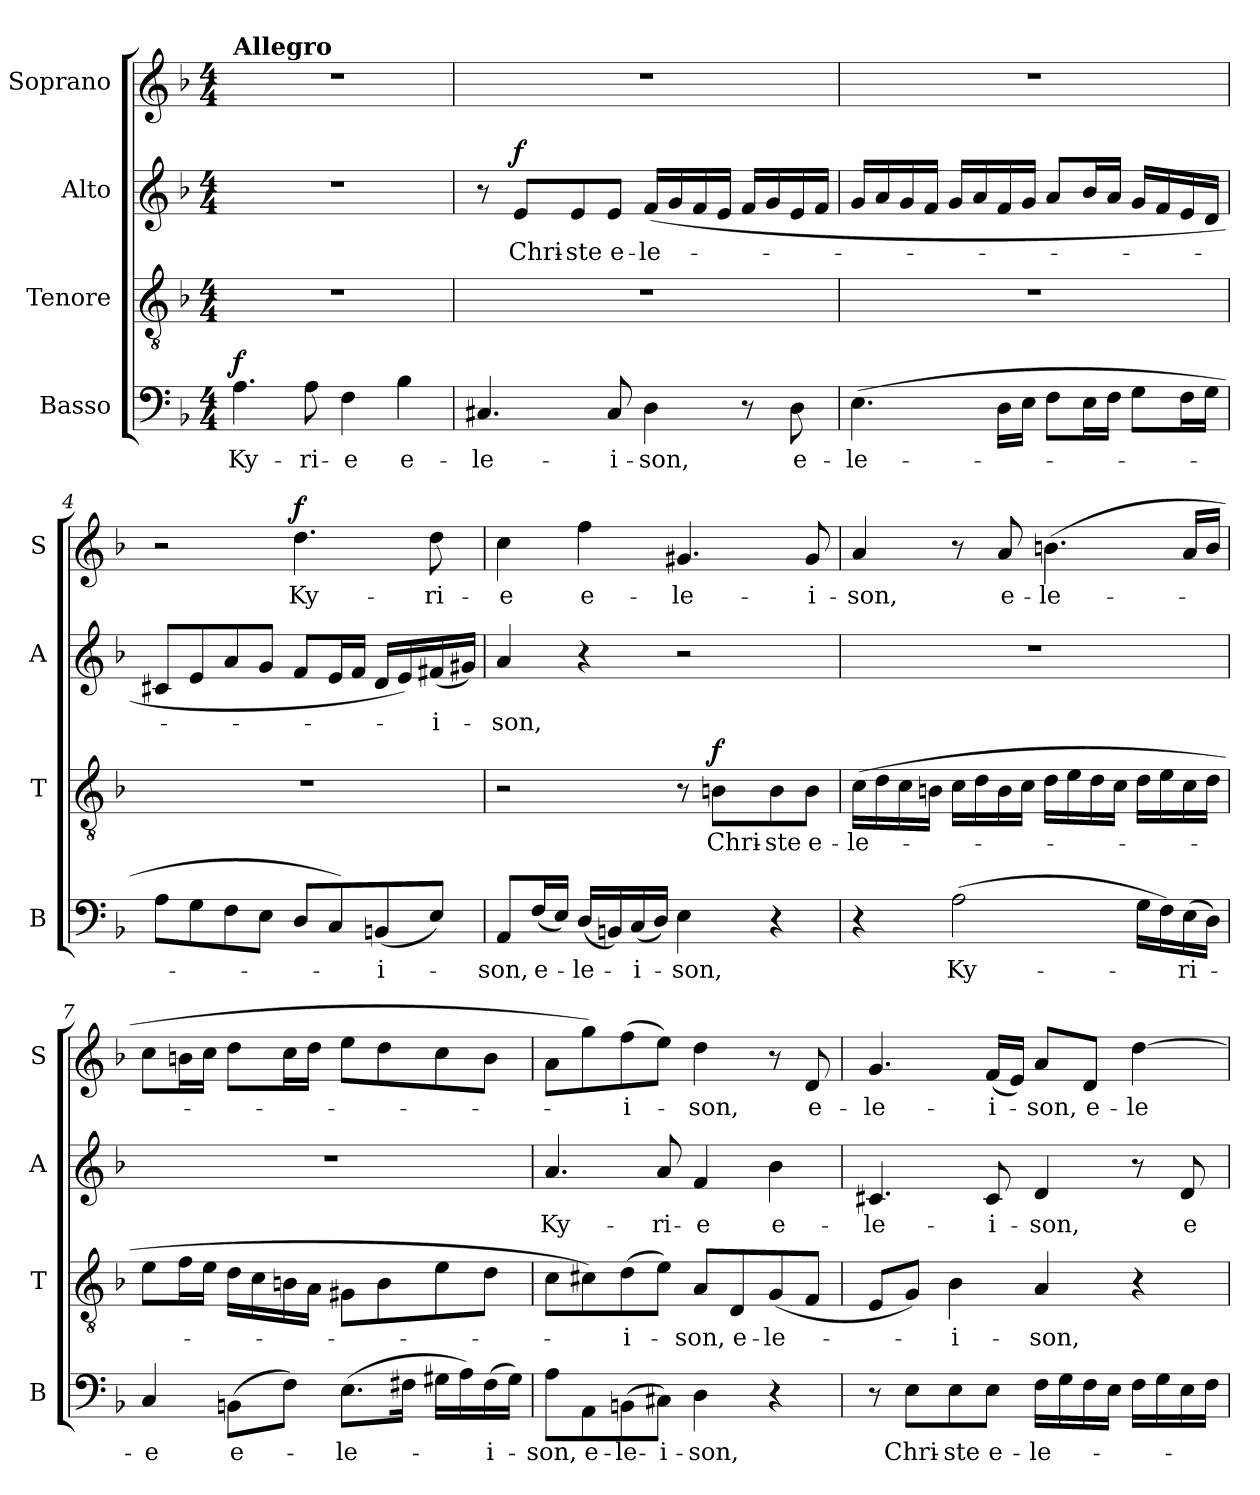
**kern	**text	**dynam	**kern	**text	**dynam	**kern	**text	**dynam	**kern	**text	**dynam
*part4	*part4	*part4	*part3	*part3	*part3	*part2	*part2	*part2	*part1	*part1	*part1
*staff4	*staff4	*staff4	*staff3	*staff3	*staff3	*staff2	*staff2	*staff2	*staff1	*staff1	*staff1
*I"Basso	*	*	*I"Tenore	*	*	*I"Alto	*	*	*I"Soprano	*	*
*I'B	*	*	*I'T	*	*	*I'A	*	*	*I'S	*	*
*clefF4	*	*	*clefGv2	*	*	*clefG2	*	*	*clefG2	*	*
*k[b-]	*	*	*k[b-]	*	*	*k[b-]	*	*	*k[b-]	*	*
*d:	*	*	*d:	*	*	*d:	*	*	*d:	*	*
*M4/4	*	*	*M4/4	*	*	*M4/4	*	*	*M4/4	*	*
=1	=1	=1	=1	=1	=1	=1	=1	=1	=1	=1	=1
!	!	!	!	!	!	!	!	!	!LO:TX:a:B:t=Allegro	!	!
!	!LO:LY:b	!LO:DY:a	!	!	!	!	!	!	!	!	!
4.A\	Ky-	f	1r	.	.	1r	.	.	1r	.	.
!	!LO:LY:b	!	!	!	!	!	!	!	!	!	!
8A\	-ri-	.	.	.	.	.	.	.	.	.	.
!	!LO:LY:b	!	!	!	!	!	!	!	!	!	!
4F\	-e	.	.	.	.	.	.	.	.	.	.
!	!LO:LY:b	!	!	!	!	!	!	!	!	!	!
4B-\	e-	.	.	.	.	.	.	.	.	.	.
=2	=2	=2	=2	=2	=2	=2	=2	=2	=2	=2	=2
!	!LO:LY:b	!	!	!	!	!	!	!	!	!	!
4.C#X/	-le-	.	1r	.	.	8r	.	.	1r	.	.
!	!	!	!	!	!	!	!LO:LY:b	!LO:DY:a	!	!	!
.	.	.	.	.	.	8e/L	Chri-	f	.	.	.
!	!	!	!	!	!	!	!LO:LY:b	!	!	!	!
.	.	.	.	.	.	8e/	-ste	.	.	.	.
!	!LO:LY:b	!	!	!	!	!	!LO:LY:b	!	!	!	!
8C#/	-i-	.	.	.	.	8e/J	e-	.	.	.	.
!	!LO:LY:b	!	!	!	!	!	!LO:LY:b	!	!	!	!
4D\	-son,	.	.	.	.	(<16f/LL	-le-	.	.	.	.
.	.	.	.	.	.	16g/	.	.	.	.	.
.	.	.	.	.	.	16f/	.	.	.	.	.
.	.	.	.	.	.	16e/JJ	.	.	.	.	.
8r	.	.	.	.	.	16f/LL	.	.	.	.	.
.	.	.	.	.	.	16g/	.	.	.	.	.
!	!LO:LY:b	!	!	!	!	!	!	!	!	!	!
8D\	e-	.	.	.	.	16e/	.	.	.	.	.
.	.	.	.	.	.	16f/JJ	.	.	.	.	.
=3	=3	=3	=3	=3	=3	=3	=3	=3	=3	=3	=3
!	!LO:LY:b	!	!	!	!	!	!	!	!	!	!
(>4.E\	-le-	.	1r	.	.	16g/LL	.	.	1r	.	.
.	.	.	.	.	.	16a/	.	.	.	.	.
.	.	.	.	.	.	16g/	.	.	.	.	.
.	.	.	.	.	.	16f/JJ	.	.	.	.	.
.	.	.	.	.	.	16g/LL	.	.	.	.	.
.	.	.	.	.	.	16a/	.	.	.	.	.
16D\LL	.	.	.	.	.	16f/	.	.	.	.	.
16E\JJ	.	.	.	.	.	16g/JJ	.	.	.	.	.
8F\L	.	.	.	.	.	8a/L	.	.	.	.	.
16E\L	.	.	.	.	.	16b-/L	.	.	.	.	.
16F\JJ	.	.	.	.	.	16a/JJ	.	.	.	.	.
8G\L	.	.	.	.	.	16g/LL	.	.	.	.	.
.	.	.	.	.	.	16f/	.	.	.	.	.
16F\L	.	.	.	.	.	16e/	.	.	.	.	.
16G\JJ	.	.	.	.	.	16d/JJ	.	.	.	.	.
!!LO:LB:g=z
=4	=4	=4	=4	=4	=4	=4	=4	=4	=4	=4	=4
8A\L	.	.	1r	.	.	8c#X/L	.	.	2r	.	.
8G\	.	.	.	.	.	8e/	.	.	.	.	.
8F\	.	.	.	.	.	8a/	.	.	.	.	.
8E\J	.	.	.	.	.	8g/J	.	.	.	.	.
!	!	!	!	!	!	!	!	!	!	!LO:LY:b	!LO:DY:a
8D/L	.	.	.	.	.	8f/L	.	.	4.dd\	Ky-	f
8C/)	.	.	.	.	.	16e/L	.	.	.	.	.
.	.	.	.	.	.	16f/JJ	.	.	.	.	.
!	!LO:LY:b	!	!	!	!	!	!	!	!	!	!
(<8BBn/	-i-	.	.	.	.	16d/LL	.	.	.	.	.
.	.	.	.	.	.	16e/)	.	.	.	.	.
!	!	!	!	!	!	!	!LO:LY:b	!	!	!LO:LY:b	!
8E/J)	.	.	.	.	.	(<16f#X/	-i-	.	8dd\	-ri-	.
.	.	.	.	.	.	16g#X/JJ)	.	.	.	.	.
=5	=5	=5	=5	=5	=5	=5	=5	=5	=5	=5	=5
!	!LO:LY:b	!	!	!	!	!	!LO:LY:b	!	!	!LO:LY:b	!
8AA/L	-son,	.	2r	.	.	4a/	-son,	.	4cc\	-e	.
!	!LO:LY:b	!	!	!	!	!	!	!	!	!	!
(<16F/L	e-	.	.	.	.	.	.	.	.	.	.
16E/JJ)	.	.	.	.	.	.	.	.	.	.	.
!	!LO:LY:b	!	!	!	!	!	!	!	!	!LO:LY:b	!
(<16D/LL	-le-	.	.	.	.	4r	.	.	4ff\	e-	.
16BBn/)	.	.	.	.	.	.	.	.	.	.	.
!	!LO:LY:b	!	!	!	!	!	!	!	!	!	!
(<16C/	-i-	.	.	.	.	.	.	.	.	.	.
16D/JJ)	.	.	.	.	.	.	.	.	.	.	.
!	!LO:LY:b	!	!	!	!	!	!	!	!	!LO:LY:b	!
4E\	-son,	.	8r	.	.	2r	.	.	4.g#X/	-le-	.
!	!	!	!	!LO:LY:b	!LO:DY:a	!	!	!	!	!	!
.	.	.	8Bn\L	Chri-	f	.	.	.	.	.	.
!	!	!	!	!LO:LY:b	!	!	!	!	!	!	!
4r	.	.	8B\	-ste	.	.	.	.	.	.	.
!	!	!	!	!LO:LY:b	!	!	!	!	!	!LO:LY:b	!
.	.	.	8B\J	e-	.	.	.	.	8g#/	-i-	.
=6	=6	=6	=6	=6	=6	=6	=6	=6	=6	=6	=6
!	!	!	!	!LO:LY:b	!	!	!	!	!	!LO:LY:b	!
4r	.	.	(>16c\LL	-le-	.	1r	.	.	4a/	-son,	.
.	.	.	16d\	.	.	.	.	.	.	.	.
.	.	.	16c\	.	.	.	.	.	.	.	.
.	.	.	16Bn\JJ	.	.	.	.	.	.	.	.
!	!LO:LY:b	!	!	!	!	!	!	!	!	!	!
(>2A\	Ky-	.	16c\LL	.	.	.	.	.	8r	.	.
.	.	.	16d\	.	.	.	.	.	.	.	.
!	!	!	!	!	!	!	!	!	!	!LO:LY:b	!
.	.	.	16B\	.	.	.	.	.	8a/	e-	.
.	.	.	16c\JJ	.	.	.	.	.	.	.	.
!	!	!	!	!	!	!	!	!	!	!LO:LY:b	!
.	.	.	16d\LL	.	.	.	.	.	(>4.bn\	-le-	.
.	.	.	16e\	.	.	.	.	.	.	.	.
.	.	.	16d\	.	.	.	.	.	.	.	.
.	.	.	16c\JJ	.	.	.	.	.	.	.	.
16G\LL	.	.	16d\LL	.	.	.	.	.	.	.	.
16F\)	.	.	16e\	.	.	.	.	.	.	.	.
!	!LO:LY:b	!	!	!	!	!	!	!	!	!	!
(>16E\	-ri-	.	16c\	.	.	.	.	.	16a/LL	.	.
16D\JJ)	.	.	16d\JJ	.	.	.	.	.	16b/JJ	.	.
!!LO:LB:g=z
=7	=7	=7	=7	=7	=7	=7	=7	=7	=7	=7	=7
!	!LO:LY:b	!	!	!	!	!	!	!	!	!	!
4C/	-e	.	8e\L	.	.	1r	.	.	8cc\L	.	.
.	.	.	16f\L	.	.	.	.	.	16bn\L	.	.
.	.	.	16e\JJ	.	.	.	.	.	16cc\JJ	.	.
!	!LO:LY:b	!	!	!	!	!	!	!	!	!	!
(>8BBn\L	e-	.	16d\LL	.	.	.	.	.	8dd\L	.	.
.	.	.	16c\	.	.	.	.	.	.	.	.
8F\J)	.	.	16Bn\	.	.	.	.	.	16cc\L	.	.
.	.	.	16A\JJ	.	.	.	.	.	16dd\JJ	.	.
!	!LO:LY:b	!	!	!	!	!	!	!	!	!	!
(>8.E\L	-le-	.	8G#X\L	.	.	.	.	.	8ee\L	.	.
.	.	.	8B\	.	.	.	.	.	8dd\	.	.
16F#X\Jk	.	.	.	.	.	.	.	.	.	.	.
16G#X\LL	.	.	8e\	.	.	.	.	.	8cc\	.	.
16A\)	.	.	.	.	.	.	.	.	.	.	.
!	!LO:LY:b	!	!	!	!	!	!	!	!	!	!
(>16F#\	-i-	.	8d\J	.	.	.	.	.	8b\J	.	.
16G#\JJ)	.	.	.	.	.	.	.	.	.	.	.
=8	=8	=8	=8	=8	=8	=8	=8	=8	=8	=8	=8
!	!LO:LY:b	!	!	!	!	!	!LO:LY:b	!	!	!	!
8A\L	-son,	.	8c\L	.	.	4.a/	Ky-	.	8a\L	.	.
!	!LO:LY:b	!	!	!	!	!	!	!	!	!	!
8AA\	e-	.	8c#X\)	.	.	.	.	.	8gg\)	.	.
!	!LO:LY:b	!	!	!LO:LY:b	!	!	!	!	!	!LO:LY:b	!
(>8BBn\	-le-	.	(>8d\	-i-	.	.	.	.	(>8ff\	-i-	.
!	!LO:LY:b	!	!	!	!	!	!LO:LY:b	!	!	!	!
8C#X\J)	-i-	.	8e\J)	.	.	8a/	-ri-	.	8ee\J)	.	.
!	!LO:LY:b	!	!	!LO:LY:b	!	!	!LO:LY:b	!	!	!LO:LY:b	!
4D\	-son,	.	8A/L	-son,	.	4f/	-e	.	4dd\	-son,	.
!	!	!	!	!LO:LY:b	!	!	!	!	!	!	!
.	.	.	8D/	e-	.	.	.	.	.	.	.
!	!	!	!	!LO:LY:b	!	!	!LO:LY:b	!	!	!	!
4r	.	.	(<8G/	-le-	.	4b-\	e-	.	8r	.	.
!	!	!	!	!	!	!	!	!	!	!LO:LY:b	!
.	.	.	8F/J	.	.	.	.	.	8d/	e-	.
=9	=9	=9	=9	=9	=9	=9	=9	=9	=9	=9	=9
!	!	!	!	!	!	!	!LO:LY:b	!	!	!LO:LY:b	!
8r	.	.	8E/L	.	.	4.c#X/	-le-	.	4.g/	-le-	.
!	!LO:LY:b	!	!	!	!	!	!	!	!	!	!
8E\L	Chri-	.	8G/J)	.	.	.	.	.	.	.	.
!	!LO:LY:b	!	!	!LO:LY:b	!	!	!	!	!	!	!
8E\	-ste	.	4B-\	-i-	.	.	.	.	.	.	.
!	!LO:LY:b	!	!	!	!	!	!LO:LY:b	!	!	!LO:LY:b	!
8E\J	e-	.	.	.	.	8c#/	-i-	.	(<16f/LL	-i-	.
.	.	.	.	.	.	.	.	.	16e/JJ)	.	.
!	!LO:LY:b	!	!	!LO:LY:b	!	!	!LO:LY:b	!	!	!LO:LY:b	!
16F\LL	-le-	.	4A/	-son,	.	4d/	-son,	.	8a/L	-son,	.
16G\	.	.	.	.	.	.	.	.	.	.	.
!	!	!	!	!	!	!	!	!	!	!LO:LY:b	!
16F\	.	.	.	.	.	.	.	.	8d/J	e-	.
16E\JJ	.	.	.	.	.	.	.	.	.	.	.
!	!	!	!	!	!	!	!	!	!	!LO:LY:b	!
16F\LL	.	.	4r	.	.	8r	.	.	[4dd\	-le-	.
16G\	.	.	.	.	.	.	.	.	.	.	.
!	!	!	!	!	!	!	!LO:LY:b	!	!	!	!
16E\	.	.	.	.	.	8d/	e-	.	.	.	.
16F\JJ	.	.	.	.	.	.	.	.	.	.	.
=	=	=	=	=	=	=	=	=	=	=	=
*-	*-	*-	*-	*-	*-	*-	*-	*-	*-	*-	*-
